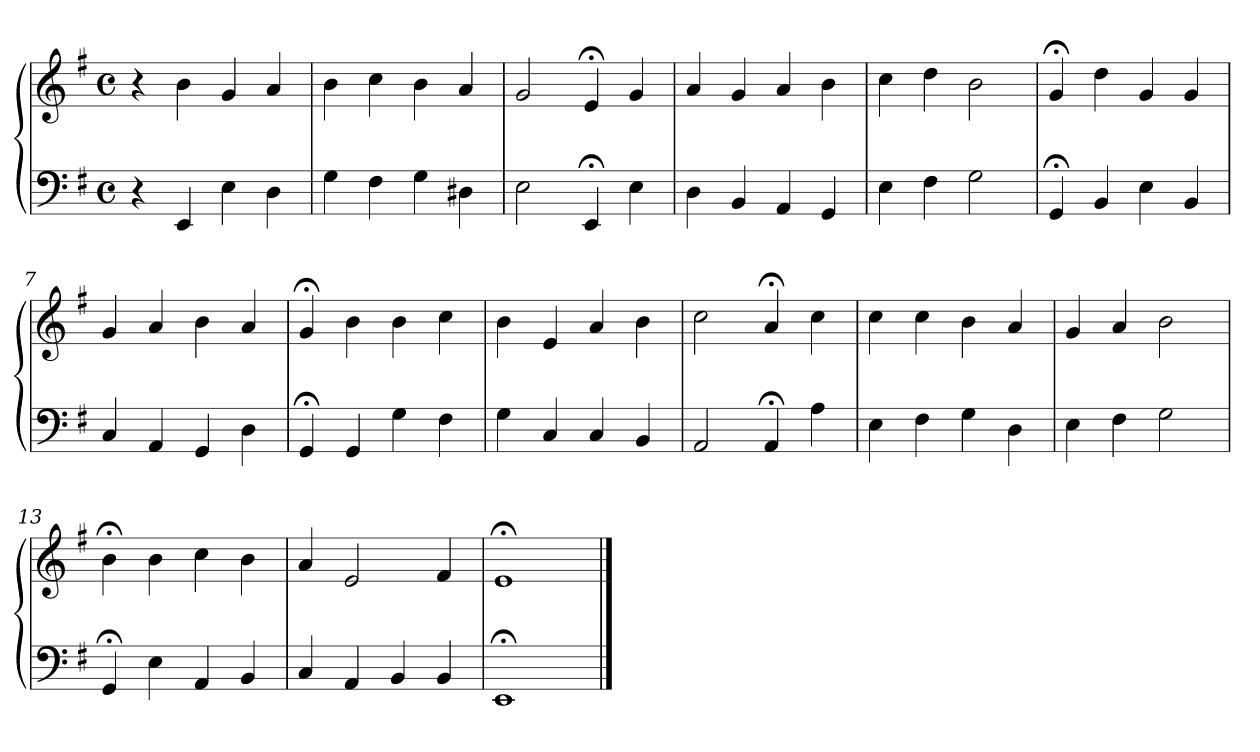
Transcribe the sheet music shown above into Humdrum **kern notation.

**kern	**kern
*part1	*part1
*staff2	*staff1
*clefF4	*clefG2
*k[f#]	*k[f#]
*M4/4	*M4/4
*met(c)	*met(c)
=1	=1
4r	4r
4EE	4b
4E	4g
4D	4a
=2	=2
4G	4b
4F#	4cc
4G	4b
4D#X	4a
=3	=3
2E	2g
4EE;<	4e;<
4E	4g
=4	=4
4D	4a
4BB	4g
4AA	4a
4GG	4b
=5	=5
4E	4cc
4F#	4dd
2G	2b
=6	=6
4GG;<	4g;<
4BB	4dd
4E	4g
4BB	4g
=7	=7
4C	4g
4AA	4a
4GG	4b
4D	4a
=8	=8
4GG;<	4g;<
4GG	4b
4G	4b
4F#	4cc
!!LO:LB:g=z
=9	=9
4G	4b
4C	4e
4C	4a
4BB	4b
=10	=10
2AA	2cc
4AA;<	4a;<
4A	4cc
=11	=11
4E	4cc
4F#	4cc
4G	4b
4D	4a
=12	=12
4E	4g
4F#	4a
2G	2b
=13	=13
4GG;<	4b;<
4E	4b
4AA	4cc
4BB	4b
=14	=14
4C	4a
4AA	2e
4BB	.
4BB	4f#
=15	=15
1EE;<	1e;<
==	==
*-	*-
